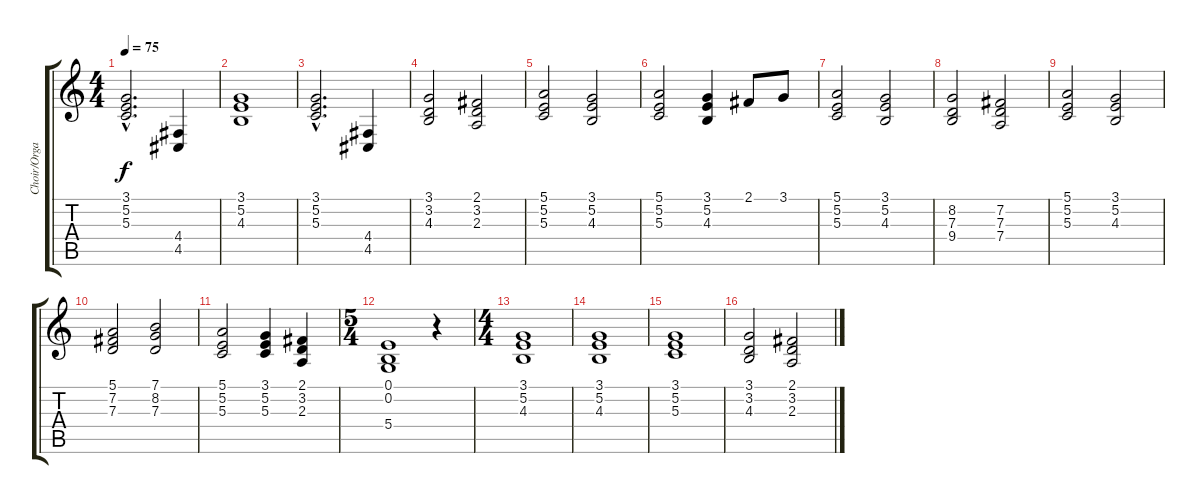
\track ("Choir/Organ" "Choir/Orga") {instrument churchorgan}
\staff {score tabs}
\tuning (E4 B3 G3 D3 A2 E2) {hide}
\ts (4 4)
\tempo 75
\clef g2
\ks c
(3.1{hac} 5.2{hac} 5.3{hac}).2{d dy f} (4.4 4.5).4 |
(3.1 5.2 4.3).1 |
(3.1{hac} 5.2{hac} 5.3{hac}).2{d} (4.4 4.5).4 |
(3.1 3.2 4.3).2 (2.1 3.2 2.3).2 |
(5.1 5.2 5.3).2{instrument choiraahs} (3.1 5.2 4.3).2 |
(5.1 5.2 5.3).2 (3.1 5.2 4.3).4 2.1.8 3.1.8 |
(5.1 5.2 5.3).2 (3.1 5.2 4.3).2 |
(8.2 7.3 9.4).2 (7.2 7.3 7.4).2 |
(5.1 5.2 5.3).2{instrument churchorgan} (3.1 5.2 4.3).2 |
(5.1 7.2 7.3).2 (7.1 8.2 7.3).2 |
(5.1 5.2 5.3).2 (3.1 5.2 5.3).4 (2.1 3.2 2.3).4 |
\ts (5 4)
(0.1 0.2 5.4).1 r.4 |
\ts (4 4)
(3.1 5.2 4.3).1 |
(3.1 5.2 4.3).1 |
(3.1 5.2 5.3).1 |
(3.1 3.2 4.3).2 (2.1 3.2 2.3).2
